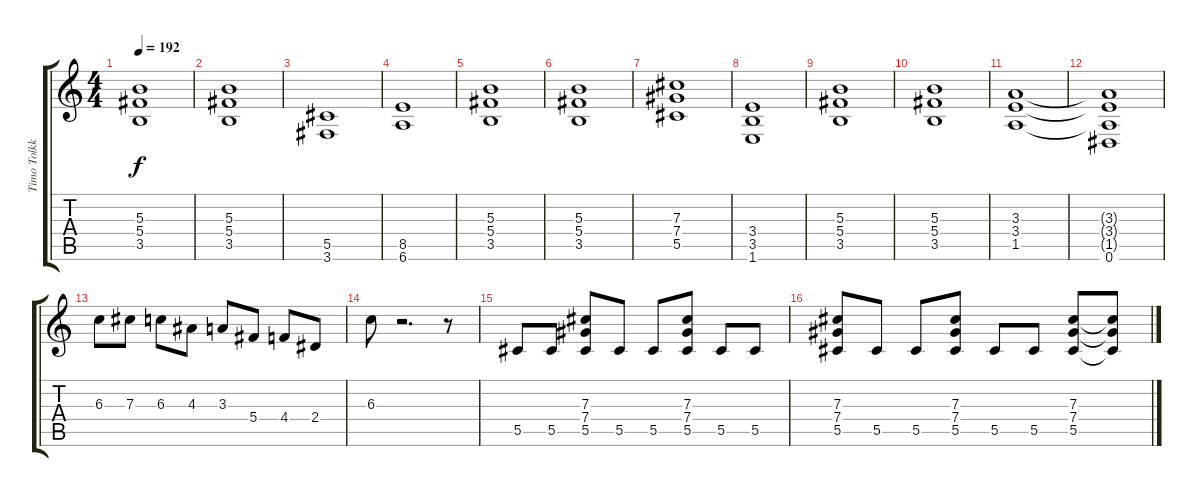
\track ("Timo Tolkki" "Timo Tolkk") {instrument distortionguitar}
\staff {score tabs}
\tuning (Eb4 Bb3 Gb3 Db3 Ab2 Eb2) {hide}
\ts (4 4)
\tempo 192
\clef g2
\ks c
(5.3 5.4 3.5).1{dy f} |
(5.3 5.4 3.5).1 |
(5.5 3.6).1 |
(8.5 6.6).1 |
(5.3 5.4 3.5).1 |
(5.3 5.4 3.5).1 |
(7.3 7.4 5.5).1 |
(3.4 3.5 1.6).1 |
(5.3 5.4 3.5).1 |
(5.3 5.4 3.5).1 |
(3.3 3.4 1.5).1 |
(3.3{t} 3.4{t} 1.5{t} 0.6).1 |
6.3.8 7.3.8 6.3.8 4.3.8 3.3.8 5.4.8 4.4.8 2.4.8 |
6.3.8 r.2{d} r.8 |
5.5.8 5.5.8 (7.3 7.4 5.5).8 5.5.8 5.5.8 (7.3 7.4 5.5).8 5.5.8 5.5.8 |
(7.3 7.4 5.5).8 5.5.8 5.5.8 (7.3 7.4 5.5).8 5.5.8 5.5.8 (7.3 7.4 5.5).8 (7.3{t} 7.4{t} 5.5{t}).8
